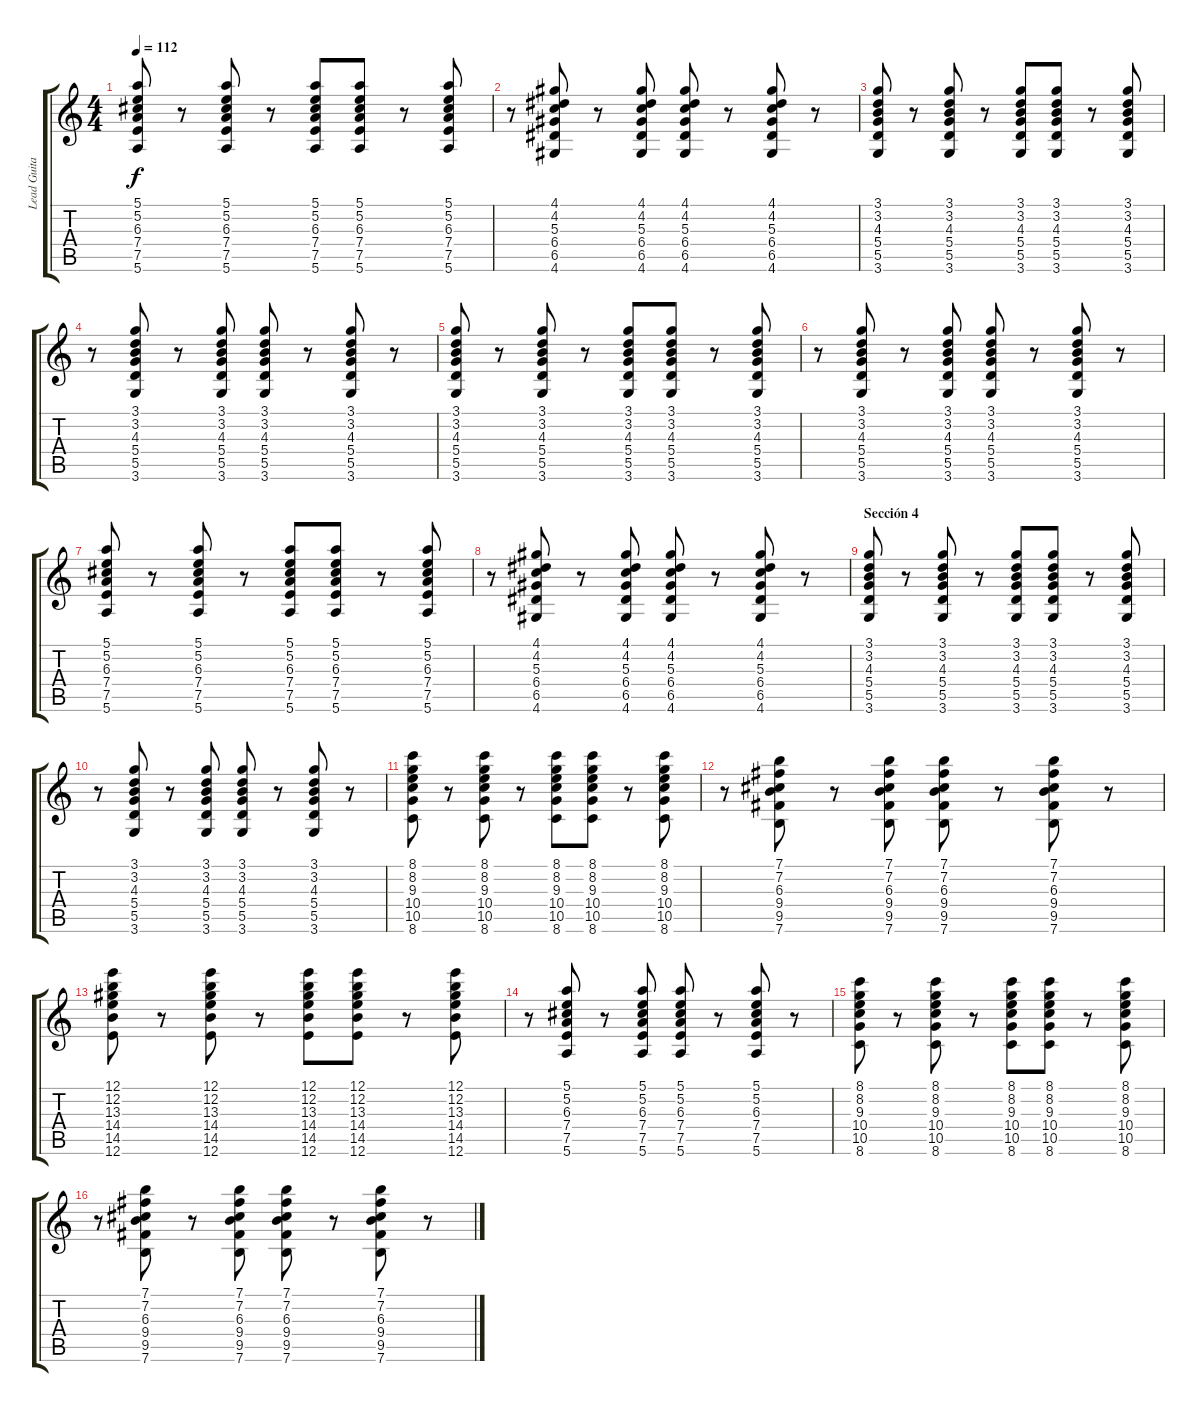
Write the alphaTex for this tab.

\track ("Lead Guitar" "Lead Guita") {instrument distortionguitar}
\staff {score tabs}
\tuning (E4 B3 G3 D3 A2 E2) {hide}
\ts (4 4)
\tempo 112
\clef g2
\ks c
(5.1 5.2 6.3 7.4 7.5 5.6).8{dy f} r.8 (5.1 5.2 6.3 7.4 7.5 5.6).8 r.8 (5.1 5.2 6.3 7.4 7.5 5.6).8 (5.1 5.2 6.3 7.4 7.5 5.6).8 r.8 (5.1 5.2 6.3 7.4 7.5 5.6).8 |
r.8 (4.1 4.2 5.3 6.4 6.5 4.6).8 r.8 (4.1 4.2 5.3 6.4 6.5 4.6).8 (4.1 4.2 5.3 6.4 6.5 4.6).8 r.8 (4.1 4.2 5.3 6.4 6.5 4.6).8 r.8 |
(3.1 3.2 4.3 5.4 5.5 3.6).8 r.8 (3.1 3.2 4.3 5.4 5.5 3.6).8 r.8 (3.1 3.2 4.3 5.4 5.5 3.6).8 (3.1 3.2 4.3 5.4 5.5 3.6).8 r.8 (3.1 3.2 4.3 5.4 5.5 3.6).8 |
r.8 (3.1 3.2 4.3 5.4 5.5 3.6).8 r.8 (3.1 3.2 4.3 5.4 5.5 3.6).8 (3.1 3.2 4.3 5.4 5.5 3.6).8 r.8 (3.1 3.2 4.3 5.4 5.5 3.6).8 r.8 |
(3.1 3.2 4.3 5.4 5.5 3.6).8 r.8 (3.1 3.2 4.3 5.4 5.5 3.6).8 r.8 (3.1 3.2 4.3 5.4 5.5 3.6).8 (3.1 3.2 4.3 5.4 5.5 3.6).8 r.8 (3.1 3.2 4.3 5.4 5.5 3.6).8 |
r.8 (3.1 3.2 4.3 5.4 5.5 3.6).8 r.8 (3.1 3.2 4.3 5.4 5.5 3.6).8 (3.1 3.2 4.3 5.4 5.5 3.6).8 r.8 (3.1 3.2 4.3 5.4 5.5 3.6).8 r.8 |
(5.1 5.2 6.3 7.4 7.5 5.6).8 r.8 (5.1 5.2 6.3 7.4 7.5 5.6).8 r.8 (5.1 5.2 6.3 7.4 7.5 5.6).8 (5.1 5.2 6.3 7.4 7.5 5.6).8 r.8 (5.1 5.2 6.3 7.4 7.5 5.6).8 |
r.8 (4.1 4.2 5.3 6.4 6.5 4.6).8 r.8 (4.1 4.2 5.3 6.4 6.5 4.6).8 (4.1 4.2 5.3 6.4 6.5 4.6).8 r.8 (4.1 4.2 5.3 6.4 6.5 4.6).8 r.8 |
\section ("" "Sección 4")
(3.1 3.2 4.3 5.4 5.5 3.6).8 r.8 (3.1 3.2 4.3 5.4 5.5 3.6).8 r.8 (3.1 3.2 4.3 5.4 5.5 3.6).8 (3.1 3.2 4.3 5.4 5.5 3.6).8 r.8 (3.1 3.2 4.3 5.4 5.5 3.6).8 |
r.8 (3.1 3.2 4.3 5.4 5.5 3.6).8 r.8 (3.1 3.2 4.3 5.4 5.5 3.6).8 (3.1 3.2 4.3 5.4 5.5 3.6).8 r.8 (3.1 3.2 4.3 5.4 5.5 3.6).8 r.8 |
(8.1 8.2 9.3 10.4 10.5 8.6).8 r.8 (8.1 8.2 9.3 10.4 10.5 8.6).8 r.8 (8.1 8.2 9.3 10.4 10.5 8.6).8 (8.1 8.2 9.3 10.4 10.5 8.6).8 r.8 (8.1 8.2 9.3 10.4 10.5 8.6).8 |
r.8 (7.1 7.2 6.3 9.4 9.5 7.6).8 r.8 (7.1 7.2 6.3 9.4 9.5 7.6).8 (7.1 7.2 6.3 9.4 9.5 7.6).8 r.8 (7.1 7.2 6.3 9.4 9.5 7.6).8 r.8 |
(12.1 12.2 13.3 14.4 14.5 12.6).8 r.8 (12.1 12.2 13.3 14.4 14.5 12.6).8 r.8 (12.1 12.2 13.3 14.4 14.5 12.6).8 (12.1 12.2 13.3 14.4 14.5 12.6).8 r.8 (12.1 12.2 13.3 14.4 14.5 12.6).8 |
r.8 (5.1 5.2 6.3 7.4 7.5 5.6).8 r.8 (5.1 5.2 6.3 7.4 7.5 5.6).8 (5.1 5.2 6.3 7.4 7.5 5.6).8 r.8 (5.1 5.2 6.3 7.4 7.5 5.6).8 r.8 |
(8.1 8.2 9.3 10.4 10.5 8.6).8 r.8 (8.1 8.2 9.3 10.4 10.5 8.6).8 r.8 (8.1 8.2 9.3 10.4 10.5 8.6).8 (8.1 8.2 9.3 10.4 10.5 8.6).8 r.8 (8.1 8.2 9.3 10.4 10.5 8.6).8 |
r.8 (7.1 7.2 6.3 9.4 9.5 7.6).8 r.8 (7.1 7.2 6.3 9.4 9.5 7.6).8 (7.1 7.2 6.3 9.4 9.5 7.6).8 r.8 (7.1 7.2 6.3 9.4 9.5 7.6).8 r.8
